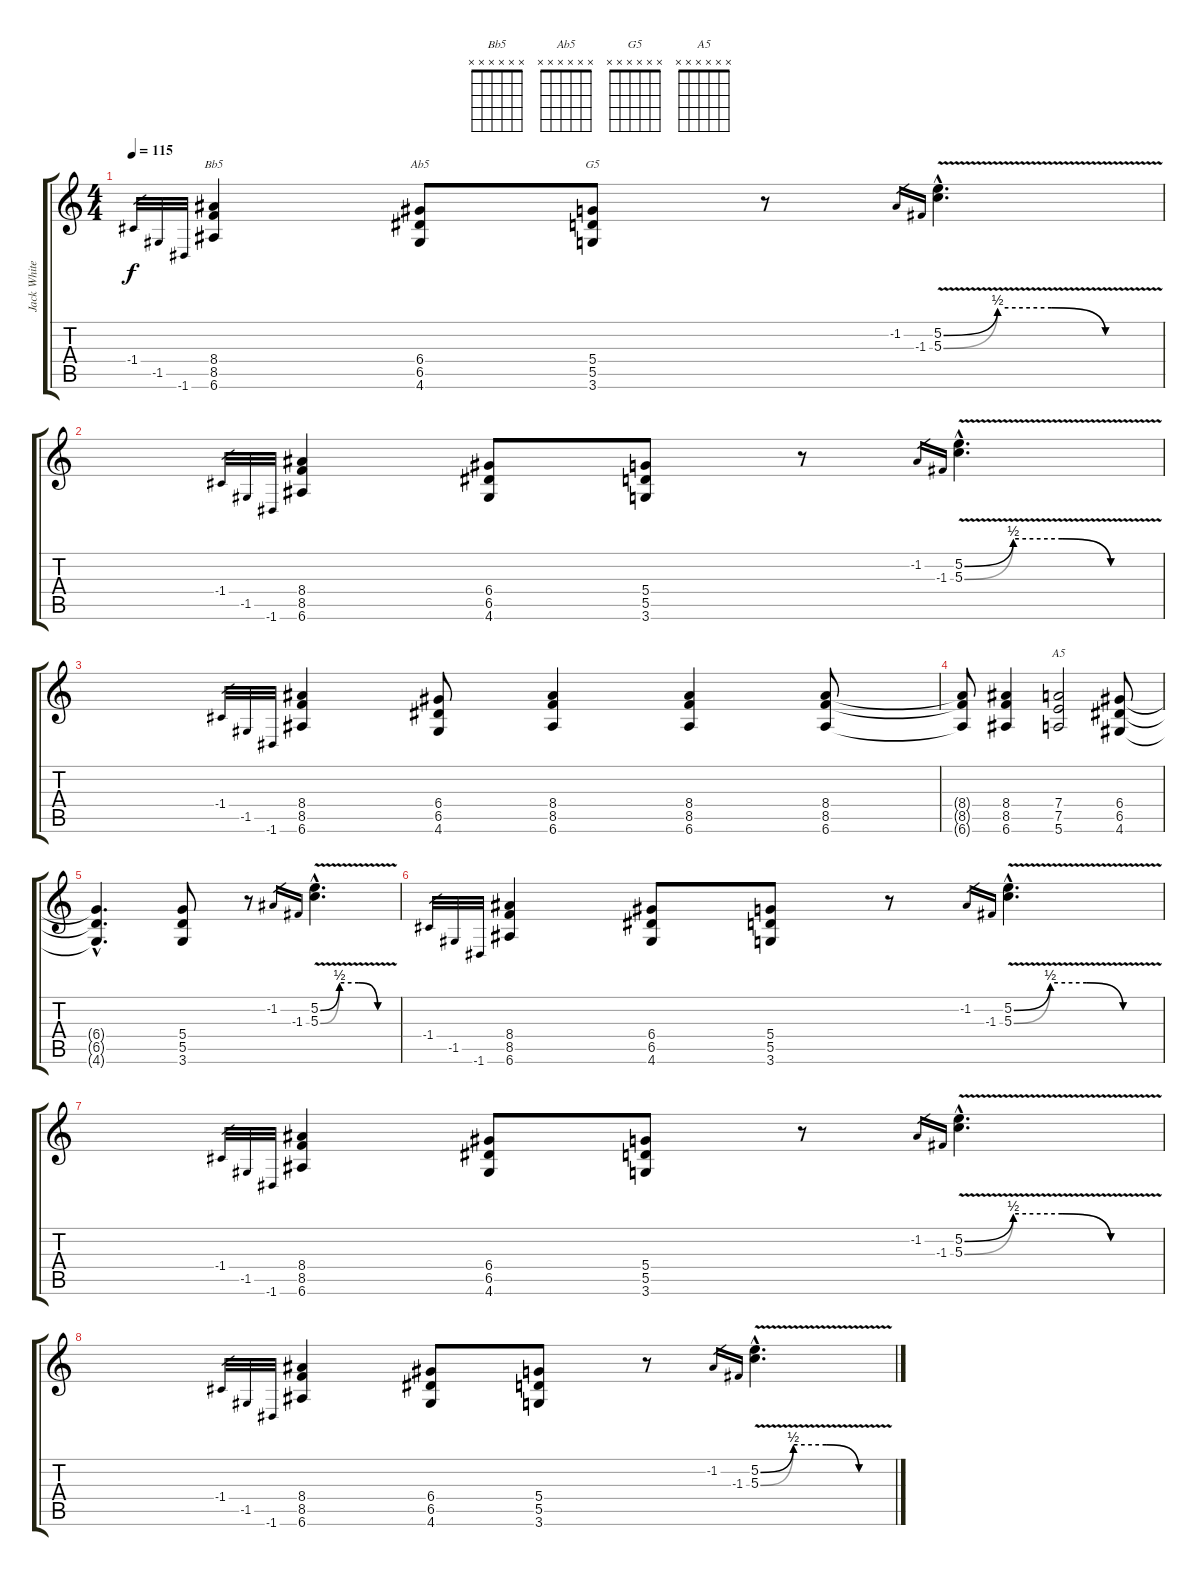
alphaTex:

\track ("Jack White" "Jack White") {instrument distortionguitar}
\staff {score tabs}
\tuning (E4 B3 G3 D3 A2 E2) {hide}
\chord ("Bb5" x x x x x x)
\chord ("Ab5" x x x x x x)
\chord ("G5" x x x x x x)
\chord ("A5" x x x x x x)
\ts (4 4)
\tempo 115
\clef g2
\ks c
-1.4.32{gr dy f} -1.5.32{gr} -1.6.32{gr} (8.4 8.5 6.6).4{ch "Bb5"} (6.4 6.5 4.6).8{ch "Ab5"} (5.4 5.5 3.6).8{ch "G5"} r.8 -1.2.16{gr} -1.3.16{gr} (5.2{be (custom 0 0 15 2 30 2 45 0 60 0) v hac} 5.3{be (custom 0 0 15 2 30 2 45 0 60 0) v hac}).4{d} |
-1.4.32{gr} -1.5.32{gr} -1.6.32{gr} (8.4 8.5 6.6).4 (6.4 6.5 4.6).8 (5.4 5.5 3.6).8 r.8 -1.2.16{gr} -1.3.16{gr} (5.2{be (custom 0 0 15 2 30 2 45 0 60 0) v hac} 5.3{be (custom 0 0 15 2 30 2 45 0 60 0) v hac}).4{d} |
-1.4.32{gr} -1.5.32{gr} -1.6.32{gr} (8.4 8.5 6.6).4 (6.4 6.5 4.6).8 (8.4 8.5 6.6).4 (8.4 8.5 6.6).4 (8.4 8.5 6.6).8 |
(8.4{t} 8.5{t} 6.6{t}).8 (8.4 8.5 6.6).4 (7.4 7.5 5.6).2{ch "A5"} (6.4 6.5 4.6).8 |
(6.4{hac t} 6.5{hac t} 4.6{hac t}).4{d} (5.4 5.5 3.6).8 r.8 -1.2.16{gr} -1.3.16{gr} (5.2{be (custom 0 0 15 2 30 2 45 0 60 0) v hac} 5.3{be (custom 0 0 15 2 30 2 45 0 60 0) v hac}).4{d} |
-1.4.32{gr} -1.5.32{gr} -1.6.32{gr} (8.4 8.5 6.6).4 (6.4 6.5 4.6).8 (5.4 5.5 3.6).8 r.8 -1.2.16{gr} -1.3.16{gr} (5.2{be (custom 0 0 15 2 30 2 45 0 60 0) v hac} 5.3{be (custom 0 0 15 2 30 2 45 0 60 0) v hac}).4{d} |
-1.4.32{gr} -1.5.32{gr} -1.6.32{gr} (8.4 8.5 6.6).4 (6.4 6.5 4.6).8 (5.4 5.5 3.6).8 r.8 -1.2.16{gr} -1.3.16{gr} (5.2{be (custom 0 0 15 2 30 2 45 0 60 0) v hac} 5.3{be (custom 0 0 15 2 30 2 45 0 60 0) v hac}).4{d} |
-1.4.32{gr} -1.5.32{gr} -1.6.32{gr} (8.4 8.5 6.6).4 (6.4 6.5 4.6).8 (5.4 5.5 3.6).8 r.8 -1.2.16{gr} -1.3.16{gr} (5.2{be (custom 0 0 15 2 30 2 45 0 60 0) v hac} 5.3{be (custom 0 0 15 2 30 2 45 0 60 0) v hac}).4{d}
